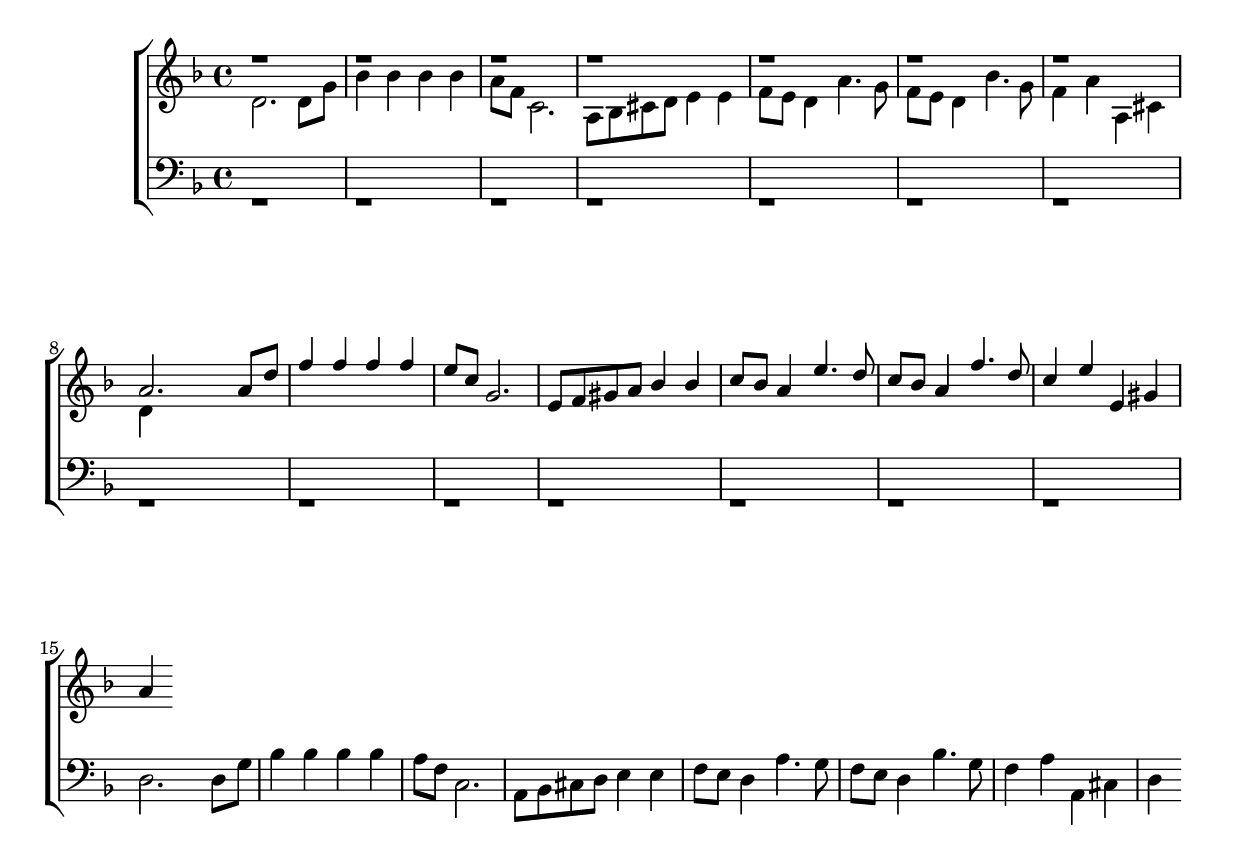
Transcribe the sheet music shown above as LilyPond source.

\paper {
  top-system-spacing #'basic-distance = #10
  score-system-spacing #'basic-distance = #20
  system-system-spacing #'basic-distance = #20
  last-bottom-spacing #'basic-distance = #10
}

global = {
  \key d \minor
  \time 4/4
}

sopMusic = 
\relative c' {
r1 r r r  r r r a'2. a8 d f4 f f f e8 c g2. e8 f gis a bes4 bes c8 bes a4 e'4. d8 c bes a4 f'4. d8 c4 e e, gis a
}

sopWords = \lyricmode {
}

altoMusic = \relative c' {
d2. d8 g bes4 bes bes bes a8 f c2. a8 bes cis d e4 e f8 e d4 a'4. g8 f e d4 bes'4. g8 f4 a a, cis d 
}
altoWords = \lyricmode {
}

tenorMusic = \relative c' {
  
}
tenorWords = \lyricmode {
}

bassMusic = \relative c {
r1 r r r r r r r r r r r r r d2. d8 g bes4 bes bes bes a8 f c2. a8 bes cis d e4 e f8 e d4 a'4. g8 f e d4 bes'4. g8 f4 a a, cis d 

}
bassWords = \lyricmode {
}

\score {
  \new ChoirStaff <<
    \new Lyrics = "sopranos" \with {
      % this is needed for lyrics above a staff
      \override VerticalAxisGroup.staff-affinity = #DOWN
    }
    \new Staff = "women" <<
      \new Voice = "sopranos" {
        \voiceOne
        << \global \sopMusic >>
      }
      \new Voice = "altos" {
        \voiceTwo
        << \global \altoMusic >>
      }
    >>
    \new Lyrics = "altos"
    \new Lyrics = "tenors" \with {
      % this is needed for lyrics above a staff
      \override VerticalAxisGroup.staff-affinity = #DOWN
    }
    \new Staff = "men" <<
      \clef bass
      \new Voice = "tenors" {
        \voiceOne
        << \global \tenorMusic >>
      }
      \new Voice = "basses" {
        \voiceTwo << \global \bassMusic >>
      }
    >>
    \new Lyrics = "basses"
    \context Lyrics = "sopranos" \lyricsto "sopranos" \sopWords
    \context Lyrics = "altos" \lyricsto "altos" \altoWords
    \context Lyrics = "tenors" \lyricsto "tenors" \tenorWords
    \context Lyrics = "basses" \lyricsto "basses" \bassWords
  >>
  \layout{}
  \midi{    \tempo 2 = 120
}
}